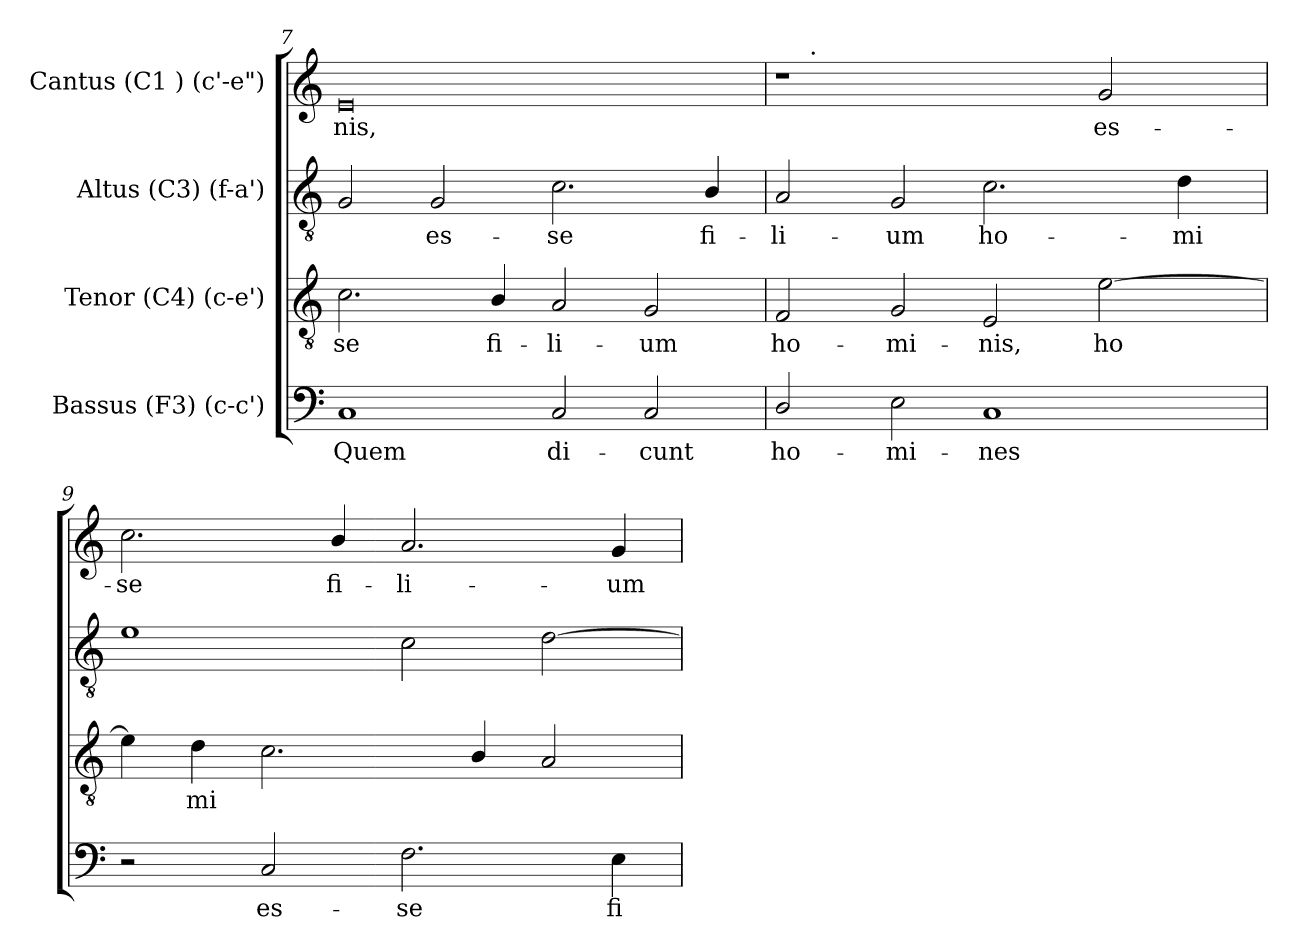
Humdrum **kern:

**kern	**text	**kern	**text	**kern	**text	**kern	**text
*part4	*part4	*part3	*part3	*part2	*part2	*part1	*part1
*staff4	*staff4	*staff3	*staff3	*staff2	*staff2	*staff1	*staff1
*I"Bassus (F3)  (c-c')	*	*I"Tenor (C4)  (c-e')	*	*I"Altus (C3)  (f-a')	*	*I"Cantus (C1 )  (c'-e")	*
*clefF4	*	*clefGv2	*	*clefGv2	*	*clefG2	*
*k[]	*	*k[]	*	*k[]	*	*k[]	*
*C:	*	*C:	*	*C:	*	*C:	*
=7	=7	=7	=7	=7	=7	=7	=7
!	!LO:LY:b:cj	!	!LO:LY:b:cj	!	!LO:LY:b:cj	!	!LO:LY:b:cj
1C	Quem	2.c\	-se	2G/	.	0e	-nis,
!	!	!	!	!	!LO:LY:b:cj	!	!
.	.	.	.	2G/	es-	.	.
!	!	!	!LO:LY:b:cj	!	!	!	!
.	.	4B/	fi-	.	.	.	.
!	!LO:LY:b:cj	!	!LO:LY:b:cj	!	!LO:LY:b:cj	!	!
2C/	di-	2A/	-li-	2.c\	-se	.	.
!	!LO:LY:b:cj	!	!LO:LY:b:cj	!	!	!	!
2C/	-cunt	2G/	-um	.	.	.	.
!	!	!	!	!	!LO:LY:b:cj	!	!
.	.	.	.	4B/	fi-	.	.
=8	=8	=8	=8	=8	=8	=8	=8
!	!LO:LY:b:cj	!	!LO:LY:b:cj	!	!LO:LY:b:cj	!	!
*	*	*	*	*	*	*^	*
2D/	ho-	2F/	ho-	2A/	-li-	1r	16.ryy	.
!	!	!	!	!	!	!	!LO:TX:a:t=.	!
.	.	.	.	.	.	.	1ryy	.
!	!LO:LY:b:cj	!	!LO:LY:b:cj	!	!LO:LY:b:cj	!	!	!
2E\	-mi-	2G/	-mi-	2G/	-um	.	.	.
!	!LO:LY:b:cj	!	!LO:LY:b:cj	!	!LO:LY:b:cj	!	!	!
1C	-nes	2E/	-nis,	2.c\	ho-	2ryy	.	.
.	.	.	.	.	.	.	2ryy	.
!	!	!	!LO:LY:b:cj	!	!	!	!	!LO:LY:b:cj
.	.	[<2e\	ho-	.	.	2g/	.	es-
.	.	.	.	.	.	.	4ryy	.
!	!	!	!	!	!LO:LY:b:cj	!	!	!
.	.	.	.	4d\	-mi-	.	.	.
.	.	.	.	.	.	.	8ryy	.
.	.	.	.	.	.	.	32ryy	.
!!LO:PB:g=z
=9	=9	=9	=9	=9	=9	=9	=9	=9
!	!	!	!LO:LY:b:cj	!	!LO:LY:b:cj	!	!	!LO:LY:b:cj
*	*	*	*	*	*	*v	*v	*
2r	.	4e\]	--	1e	--	2.cc\	-se
!	!	!	!LO:LY:b:cj	!	!	!	!
.	.	4d\	-mi-	.	.	.	.
!	!LO:LY:b:cj	!	!LO:LY:b:cj	!	!	!	!
2C/	es-	2.c\	--	.	.	.	.
!	!	!	!	!	!	!	!LO:LY:b:cj
.	.	.	.	.	.	4b/	fi-
!	!LO:LY:b:cj	!	!	!	!LO:LY:b:cj	!	!LO:LY:b:cj
2.F\	-se	.	.	2c\	--	2.a/	-li-
!	!	!	!LO:LY:b:cj	!	!	!	!
.	.	4B/	--	.	.	.	.
!	!	!	!LO:LY:b:cj	!	!LO:LY:b:cj	!	!
.	.	2A/	--	[>2d\	--	.	.
!	!LO:LY:b:cj	!	!	!	!	!	!LO:LY:b:cj
4E\	fi-	.	.	.	.	4g/	-um
=	=	=	=	=	=	=	=
*-	*-	*-	*-	*-	*-	*-	*-
